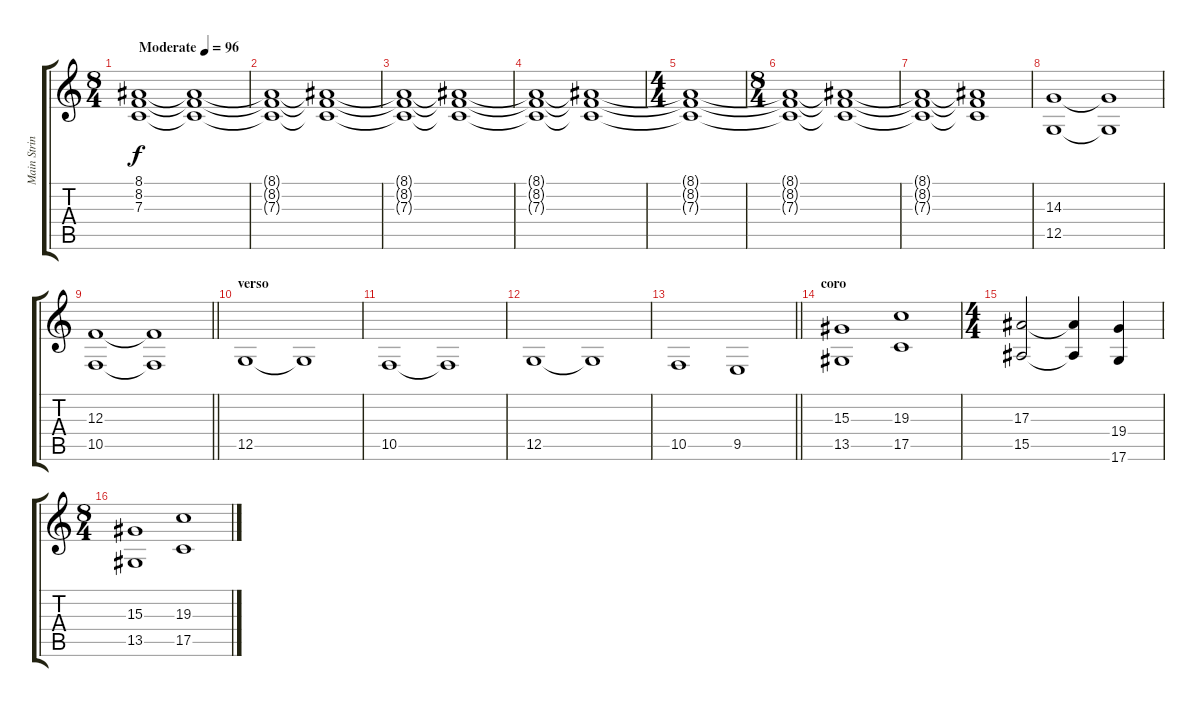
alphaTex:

\track ("Main String" "Main Strin") {instrument stringensemble2}
\staff {score tabs}
\tuning (D4 A3 F3 C3 G2 D2) {hide}
\ts (8 4)
\tempo (96 "Moderate")
\clef g2
\ks c
(8.1 8.2 7.3).1{dy f instrument stringensemble2} (8.1{t} 8.2{t} 7.3{t}).1 |
(8.1{t} 8.2{t} 7.3{t}).1 (8.1{t} 8.2{t} 7.3{t}).1 |
(8.1{t} 8.2{t} 7.3{t}).1 (8.1{t} 8.2{t} 7.3{t}).1 |
(8.1{t} 8.2{t} 7.3{t}).1 (8.1{t} 8.2{t} 7.3{t}).1 |
\ts (4 4)
(8.1{t} 8.2{t} 7.3{t}).1 |
\ts (8 4)
(8.1{t} 8.2{t} 7.3{t}).1 (8.1{t} 8.2{t} 7.3{t}).1 |
(8.1{t} 8.2{t} 7.3{t}).1 (8.1{t} 8.2{t} 7.3{t}).1 |
(14.3 12.5).1{instrument stringensemble1} (14.3{t} 12.5{t}).1 |
\barLineRight lightlight
(12.3 10.5).1 (12.3{t} 10.5{t}).1 |
\section ("" "verso")
12.5.1 12.5{t}.1 |
10.5.1 10.5{t}.1 |
12.5.1 12.5{t}.1 |
\barLineRight lightlight
10.5.1 9.5.1 |
\section ("" "coro")
(15.3 13.5).1 (19.3 17.5).1 |
\ts (4 4)
(17.3 15.5).2 (17.3{t} 15.5{t}).4 (19.4 17.6).4 |
\ts (8 4)
(15.3 13.5).1 (19.3 17.5).1
